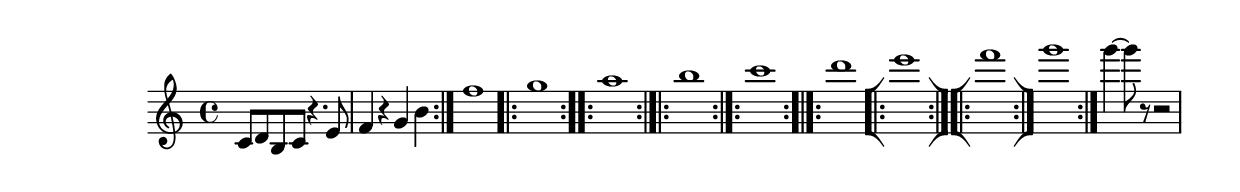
\version "2.20.0"
\relative {
  \repeat volta 2 { c'8 d b c r4. e8 f4 r g b }
  f'1 \bar ".|:"
  g1 \bar ":..:"
  a1 \bar ":|.|:"
  b1 \bar ":|.:"
  c1 \bar ":.|.:"
  d1 \bar "[|:"
  e1 \bar ":|][|:"
  f1 \bar ":|]"
  g1 \bar ":|."
  g4~ 8 r8 r2
}
